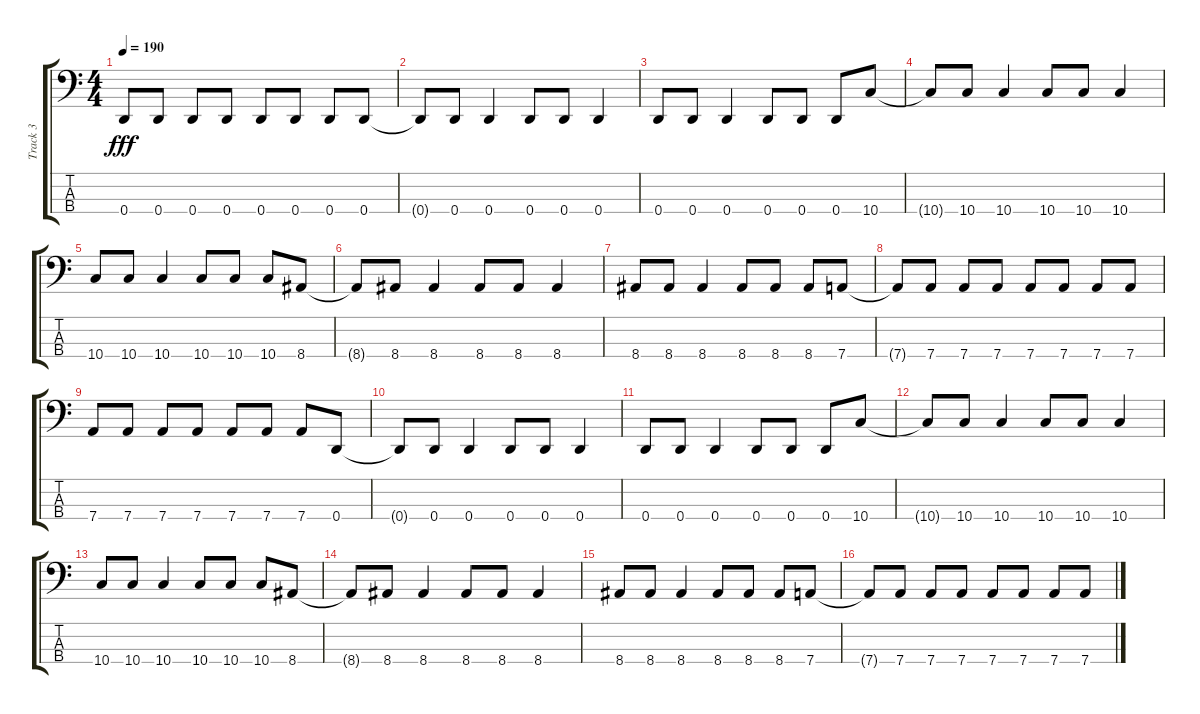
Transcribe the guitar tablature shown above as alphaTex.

\track ("Track 3" "Track 3") {instrument electricbassfinger}
\staff {score tabs}
\tuning (G2 D2 A1 D1) {hide}
\ts (4 4)
\tempo 190
\clef f4
\ks c
0.4.8{dy fff} 0.4.8 0.4.8 0.4.8 0.4.8 0.4.8 0.4.8 0.4.8 |
0.4{t}.8 0.4.8 0.4.4 0.4.8 0.4.8 0.4.4 |
0.4.8 0.4.8 0.4.4 0.4.8 0.4.8 0.4.8 10.4.8 |
10.4{t}.8 10.4.8 10.4.4 10.4.8 10.4.8 10.4.4 |
10.4.8 10.4.8 10.4.4 10.4.8 10.4.8 10.4.8 8.4.8 |
8.4{t}.8 8.4.8 8.4.4 8.4.8 8.4.8 8.4.4 |
8.4.8 8.4.8 8.4.4 8.4.8 8.4.8 8.4.8 7.4.8 |
7.4{t}.8 7.4.8 7.4.8 7.4.8 7.4.8 7.4.8 7.4.8 7.4.8 |
7.4.8 7.4.8 7.4.8 7.4.8 7.4.8 7.4.8 7.4.8 0.4.8 |
0.4{t}.8 0.4.8 0.4.4 0.4.8 0.4.8 0.4.4 |
0.4.8 0.4.8 0.4.4 0.4.8 0.4.8 0.4.8 10.4.8 |
10.4{t}.8 10.4.8 10.4.4 10.4.8 10.4.8 10.4.4 |
10.4.8 10.4.8 10.4.4 10.4.8 10.4.8 10.4.8 8.4.8 |
8.4{t}.8 8.4.8 8.4.4 8.4.8 8.4.8 8.4.4 |
8.4.8 8.4.8 8.4.4 8.4.8 8.4.8 8.4.8 7.4.8 |
7.4{t}.8 7.4.8 7.4.8 7.4.8 7.4.8 7.4.8 7.4.8 7.4.8
